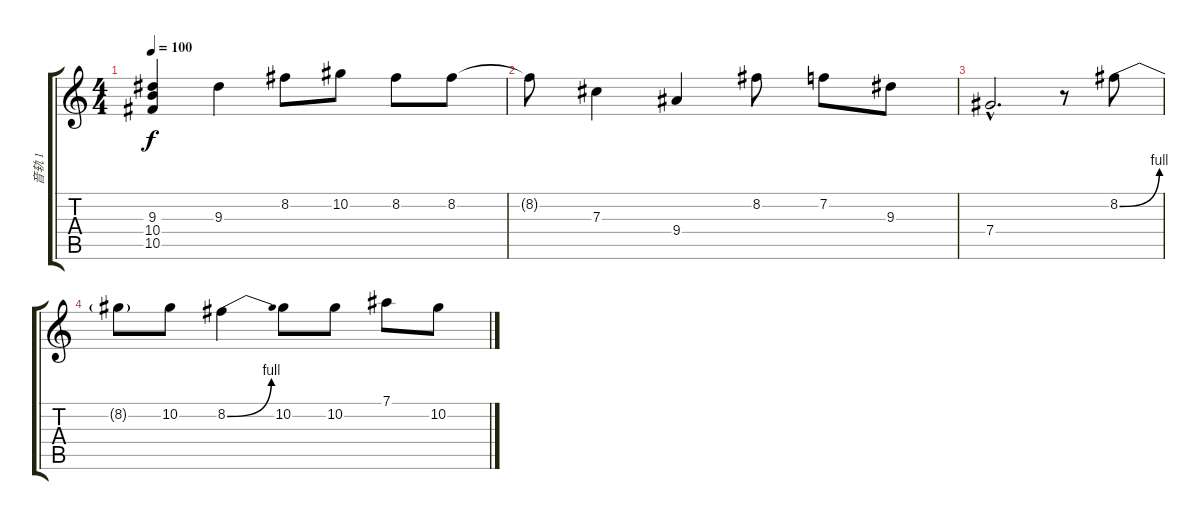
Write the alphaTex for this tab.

\track ("音轨 1" "音轨 1") {instrument overdrivenguitar}
\staff {score tabs}
\tuning (Eb4 Bb3 Gb3 Db3 Ab2 Eb2) {hide}
\ts (4 4)
\tempo 100
\clef g2
\ks c
(9.3 10.4 10.5).4{dy f} 9.3.4 8.2.8 10.2.8 8.2.8 8.2.8 |
8.2{t}.8 7.3.4 9.4.4 8.2.8 7.2.8 9.3.8 |
7.4{hac}.2{d} r.8 8.2{be (bend 0 0 60 4)}.8 |
8.2{t}.8 10.2.8 8.2{be (bend 0 0 60 4)}.4 10.2.8 10.2.8 7.1.8 10.2.8
